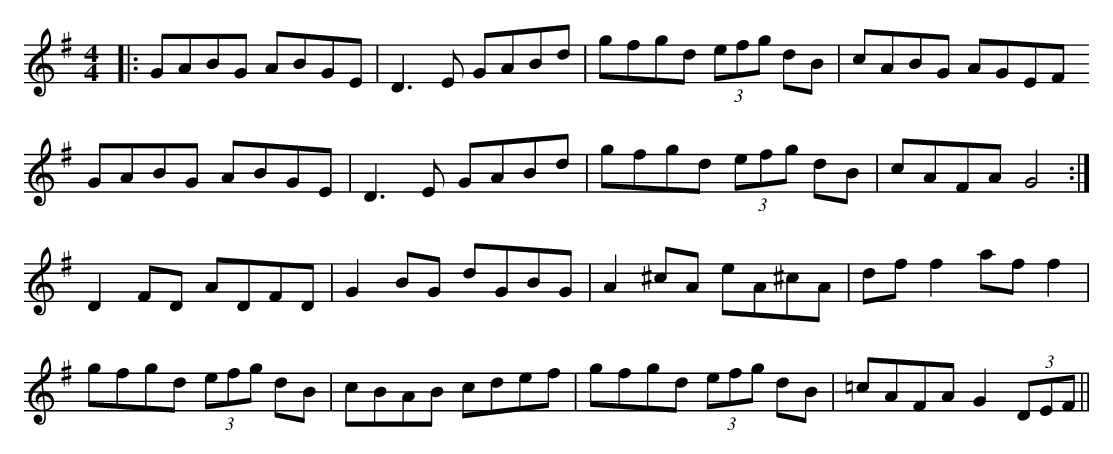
X:1
M:4/4
K:G
|:GABG ABGE|D3E GABd|gfgd (3efg dB|cABG AGEF
GABG ABGE|D3E GABd|gfgd (3efg dB|cAFA G4:|
D2 FD ADFD|G2BG dGBG|A2^cA eA^cA|df f2 af f2|
gfgd (3efg dB|cBAB cdef|gfgd (3efg dB|=cAFA G2 (3DEF||
